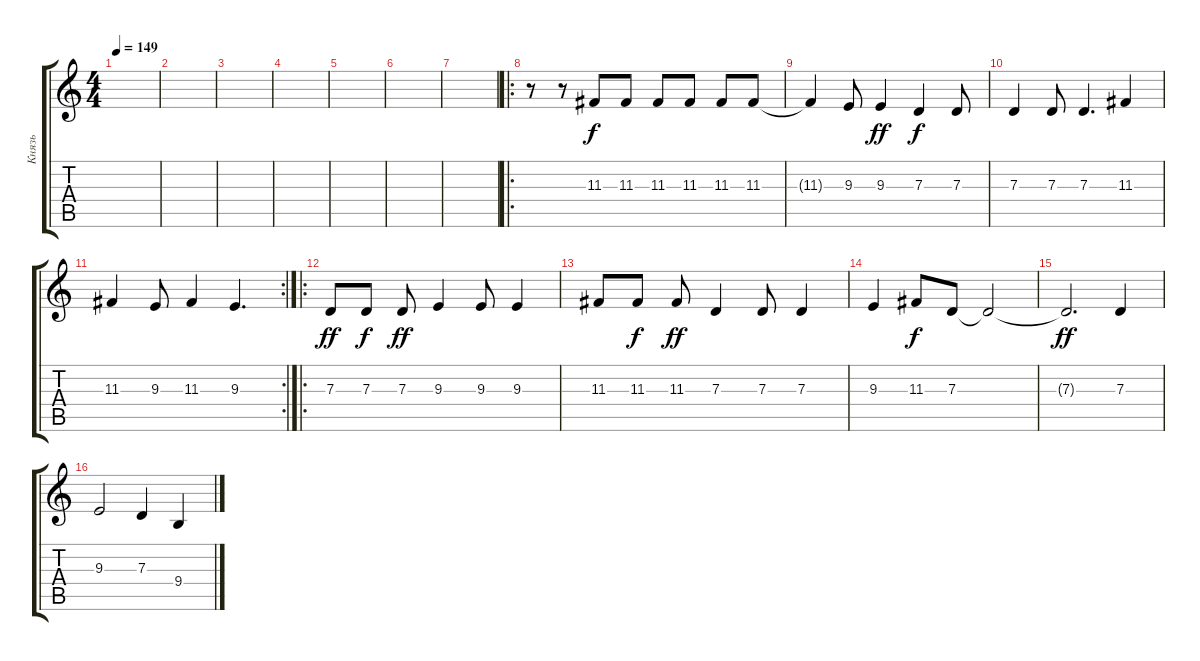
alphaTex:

\track ("Князь" "Князь") {instrument bassoon}
\staff {score tabs}
\tuning (E4 B3 G3 D3 A2 E2) {hide}
\ts (4 4)
\tempo 149
\clef g2
\ks c
|
|
|
|
|
|
|
\ro
r.8 r.8 11.3.8{dy f} 11.3.8 11.3.8 11.3.8 11.3.8 11.3.8 |
11.3{t}.4 9.3.8 9.3.4{dy ff} 7.3.4{dy f} 7.3.8 |
7.3.4 7.3.8 7.3.4{d} 11.3.4 |
\rc 2
11.3.4 9.3.8 11.3.4 9.3.4{d} |
\ro
7.3.8{dy ff} 7.3.8{dy f} 7.3.8{dy ff} 9.3.4 9.3.8 9.3.4 |
11.3.8 11.3.8{dy f} 11.3.8{dy ff} 7.3.4 7.3.8 7.3.4 |
9.3.4 11.3.8{dy f} 7.3.8 7.3{t}.2 |
7.3{t}.2{d dy ff} 7.3.4 |
9.3.2 7.3.4 9.4.4
